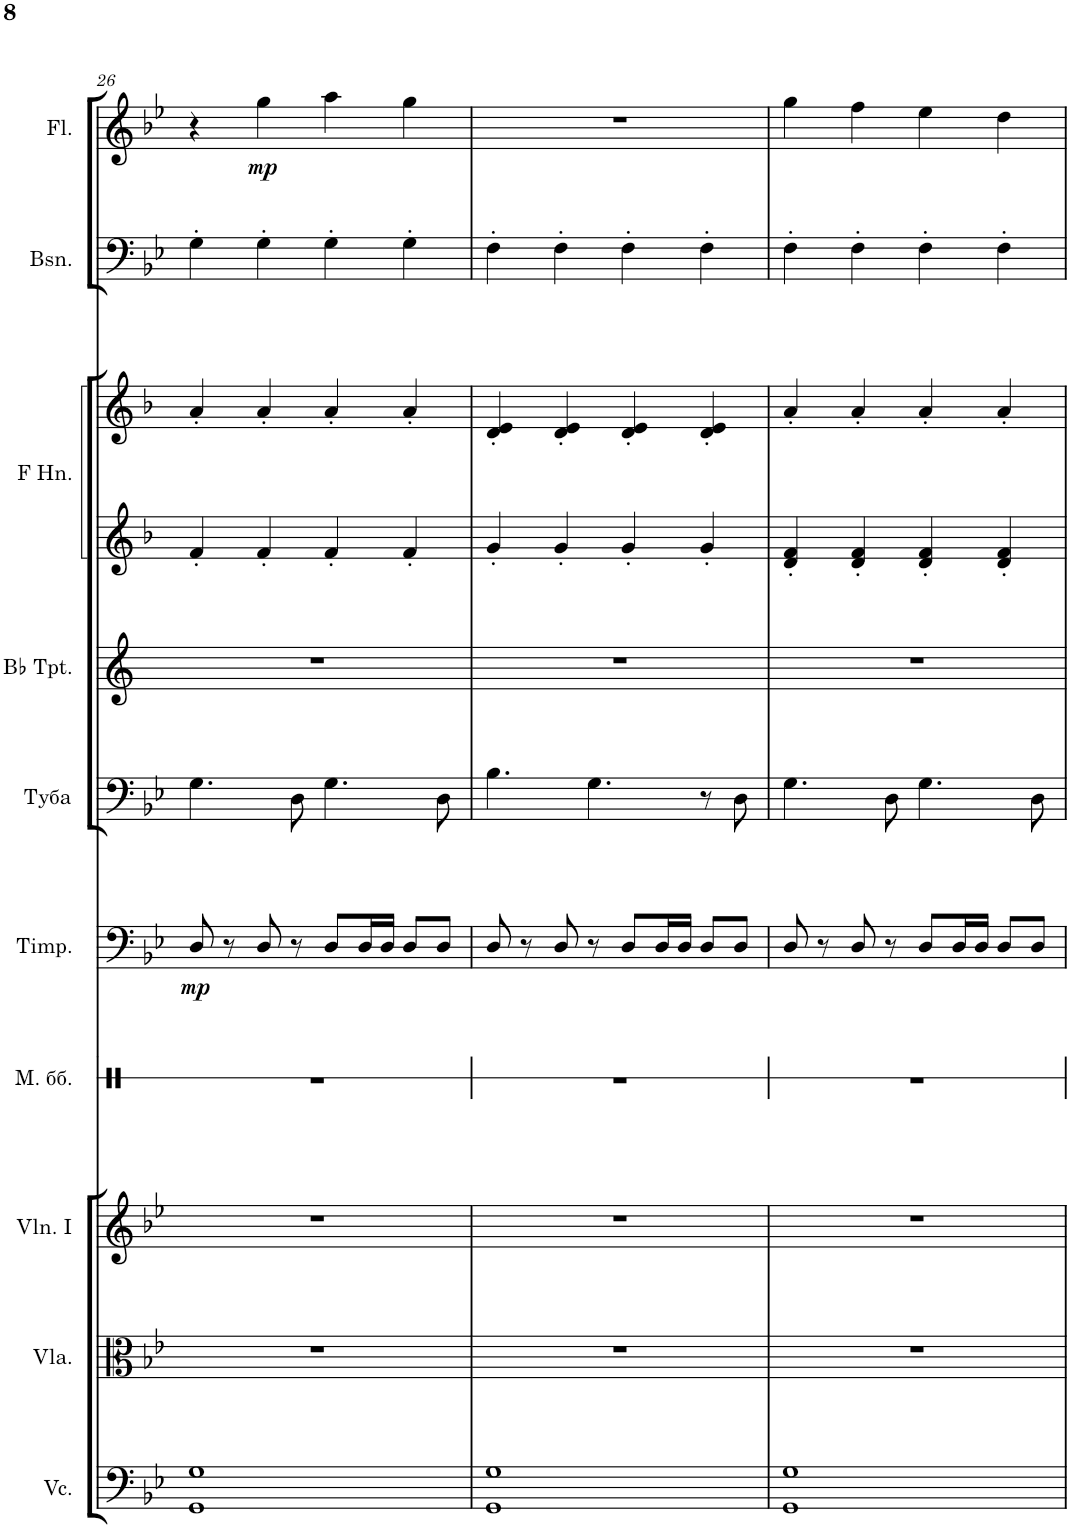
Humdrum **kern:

**kern	**kern	**kern	**kern	**kern	**dynam	**kern	**kern	**kern	**kern	**kern	**kern	**dynam
*part10	*part9	*part8	*part7	*part6	*part6	*part5	*part4	*part3	*part3	*part2	*part1	*part1
*staff11	*staff10	*staff9	*staff8	*staff7	*staff7	*staff6	*staff5	*staff4	*staff3	*staff2	*staff1	*staff1
*I"Violoncellos	*I"Violas	*I"Violins I	*I"Малый барабан	*I"Timpani	*	*I"Туба	*I"Trumpets in Bb	*I"Horns in F	*	*I"Bassoons	*I"Flutes	*
*I'Vc.	*I'Vla.	*I'Vln. I	*	*I'Timp.	*	*	*	*	*	*I'Bsn.	*I'Fl.	*
!!LO:PB:g=z
*clefF4	*clefC3	*clefG2	*clefX	*clefF4	*	*clefF4	*clefG2	*clefG2	*clefG2	*clefF4	*clefG2	*
*	*	*	*	*	*	*	*Trd1c2	*Trd4c7	*Trd4c7	*	*	*
*k[b-e-]	*k[b-e-]	*k[b-e-]	*k[]	*k[b-e-]	*	*k[b-e-]	*k[]	*k[b-]	*k[b-]	*k[b-e-]	*k[b-e-]	*
*M4/4	*M4/4	*M4/4	*M4/4	*M4/4	*	*M4/4	*M4/4	*M4/4	*M4/4	*M4/4	*M4/4	*
=26	=26	=26	=26	=26	=26	=26	=26	=26	=26	=26	=26	=26
!	!	!	!	!	!LO:DY:b	!	!	!	!	!	!	!
1GG 1G	1r	1r	1r	8D/	mp	4.G\	1r	4f'/	4a'/	4G'\	4r	.
.	.	.	.	8r	.	.	.	.	.	.	.	.
!	!	!	!	!	!	!	!	!	!	!	!	!LO:DY:b
.	.	.	.	8D/	.	.	.	4f'/	4a'/	4G'\	4gg\	mp
.	.	.	.	8r	.	8D\	.	.	.	.	.	.
.	.	.	.	8D/L	.	4.G\	.	4f'/	4a'/	4G'\	4aa\	.
.	.	.	.	16D/L	.	.	.	.	.	.	.	.
.	.	.	.	16D/JJ	.	.	.	.	.	.	.	.
.	.	.	.	8D/L	.	.	.	4f'/	4a'/	4G'\	4gg\	.
.	.	.	.	8D/J	.	8D\	.	.	.	.	.	.
=27	=27	=27	=27	=27	=27	=27	=27	=27	=27	=27	=27	=27
1GG 1G	1r	1r	1r	8D/	.	4.B-\	1r	4g'/	4d/' 4e/'	4F'\	1r	.
.	.	.	.	8r	.	.	.	.	.	.	.	.
.	.	.	.	8D/	.	.	.	4g'/	4d/' 4e/'	4F'\	.	.
.	.	.	.	8r	.	4.G\	.	.	.	.	.	.
.	.	.	.	8D/L	.	.	.	4g'/	4d/' 4e/'	4F'\	.	.
.	.	.	.	16D/L	.	.	.	.	.	.	.	.
.	.	.	.	16D/JJ	.	.	.	.	.	.	.	.
.	.	.	.	8D/L	.	8r	.	4g'/	4d/' 4e/'	4F'\	.	.
.	.	.	.	8D/J	.	8D\	.	.	.	.	.	.
=28	=28	=28	=28	=28	=28	=28	=28	=28	=28	=28	=28	=28
1GG 1G	1r	1r	1r	8D/	.	4.G\	1r	4d/' 4f/'	4a'/	4F'\	4gg\	.
.	.	.	.	8r	.	.	.	.	.	.	.	.
.	.	.	.	8D/	.	.	.	4d/' 4f/'	4a'/	4F'\	4ff\	.
.	.	.	.	8r	.	8D\	.	.	.	.	.	.
.	.	.	.	8D/L	.	4.G\	.	4d/' 4f/'	4a'/	4F'\	4ee-\	.
.	.	.	.	16D/L	.	.	.	.	.	.	.	.
.	.	.	.	16D/JJ	.	.	.	.	.	.	.	.
.	.	.	.	8D/L	.	.	.	4d/' 4f/'	4a'/	4F'\	4dd\	.
.	.	.	.	8D/J	.	8D\	.	.	.	.	.	.
=	=	=	=	=	=	=	=	=	=	=	=	=
*-	*-	*-	*-	*-	*-	*-	*-	*-	*-	*-	*-	*-
